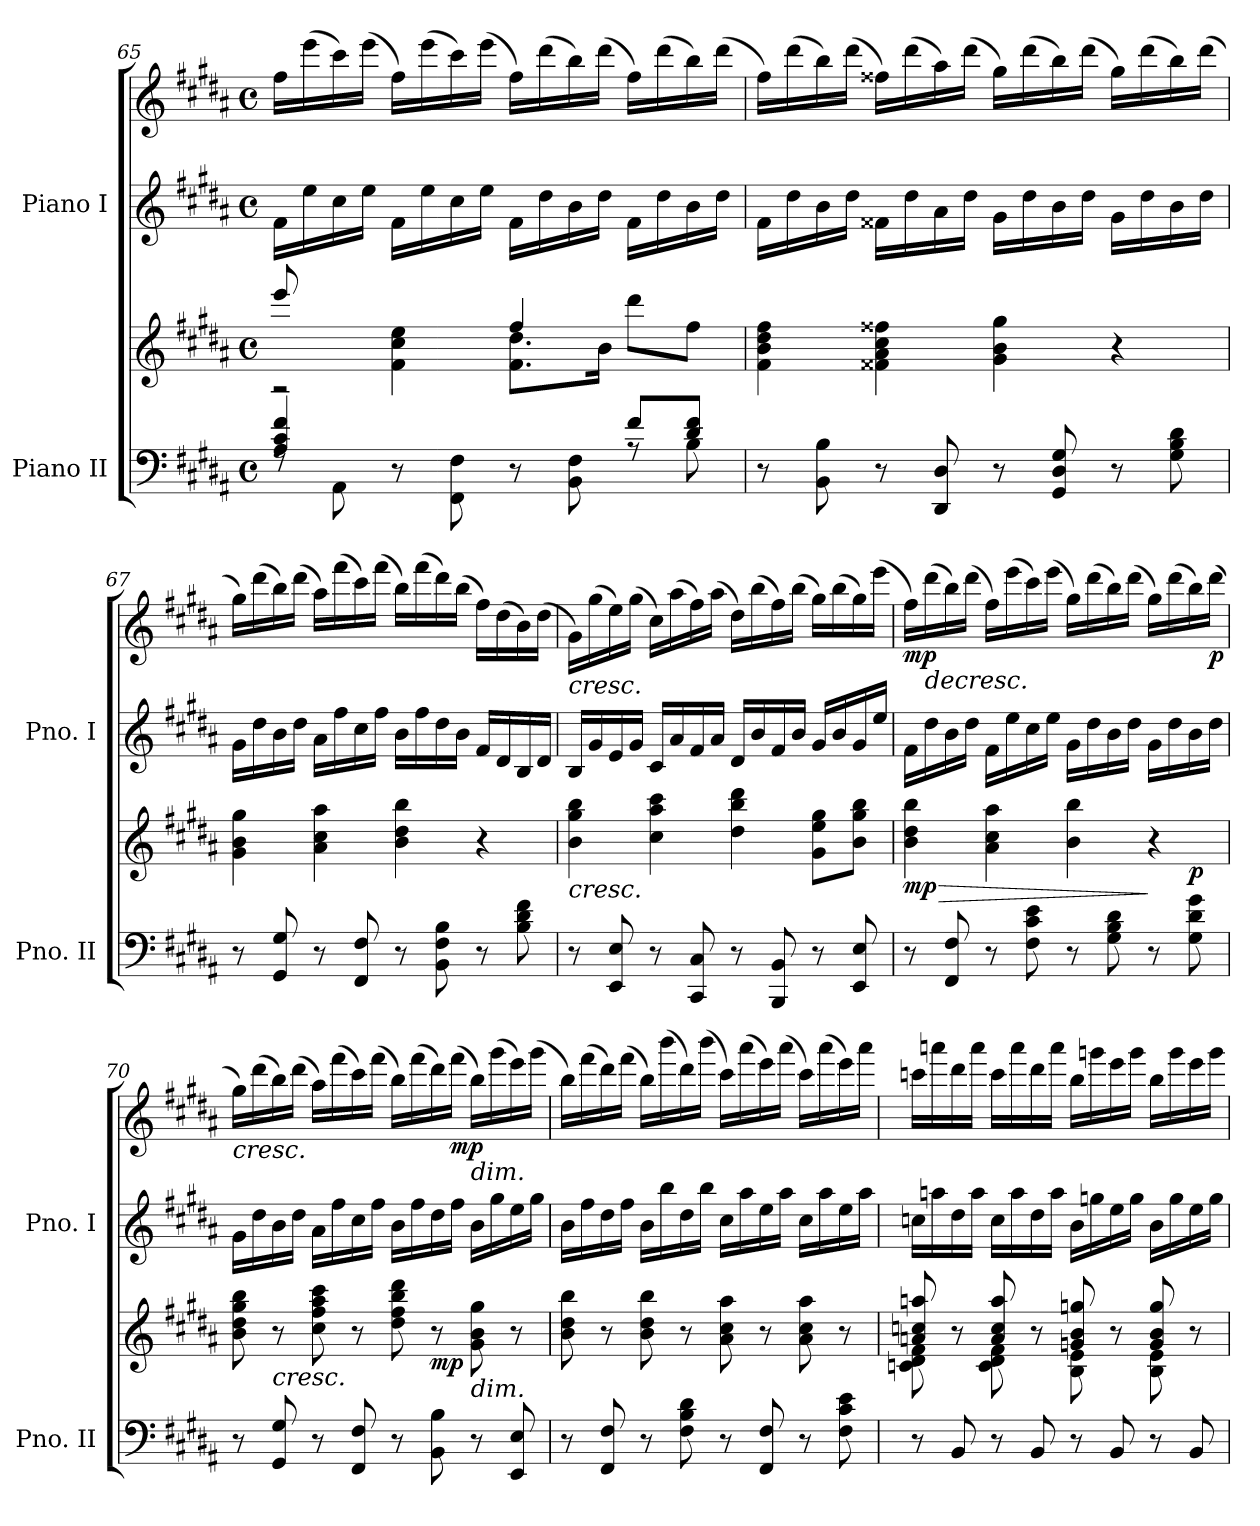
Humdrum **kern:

**kern	**kern	**dynam	**kern	**kern	**dynam
*part2	*part2	*part2	*part1	*part1	*part1
*staff4	*staff3	*staff3/4	*staff2	*staff1	*staff1/2
*I"Piano II	*	*	*I"Piano I	*	*
*I'Pno. II	*	*	*I'Pno. I	*	*
*clefF4	*clefG2	*	*clefG2	*clefG2	*
*k[f#c#g#d#a#]	*k[f#c#g#d#a#]	*	*k[f#c#g#d#a#]	*k[f#c#g#d#a#]	*
*M4/4	*M4/4	*	*M4/4	*M4/4	*
*met(c)	*met(c)	*	*met(c)	*met(c)	*
=65	=65	=65	=65	=65	=65
*^	*^	*	*	*	*
4A#/ 4c#/ 4f#/	8rF	8eee/	2r	.	16f#\LL	16ff#\LL	.
.	.	.	.	.	16ee\	(>16eee\	.
.	8AA#\	8ryy	.	.	16cc#\	16ccc#\)	.
.	.	.	.	.	16ee\JJ	(>16eee\JJ	.
8r	8ryy	4f#\ 4cc#\ 4ee\	.	.	16f#\LL	16ff#\LL)	.
.	.	.	.	.	16ee\	(>16eee\	.
8rFyy	8FF#\ 8F#\	.	.	.	16cc#\	16ccc#\)	.
.	.	.	.	.	16ee\JJ	(>16eee\JJ	.
8r	8ryy	4ff#/	8.f#\ 8.dd#\L	.	16f#\LL	16ff#\LL)	.
.	.	.	.	.	16dd#\	(>16ddd#\	.
8rFyy	8BB\ 8F#\	.	.	.	16b\	16bb\)	.
.	.	.	16b\Jk	.	16dd#\JJ	(>16ddd#\JJ	.
8f#/L	8rA	8ddd#\L	4ryy	.	16f#\LL	16ff#\LL)	.
.	.	.	.	.	16dd#\	(>16ddd#\	.
8d#/ 8f#/J	8B\	8ff#\J	.	.	16b\	16bb\)	.
.	.	.	.	.	16dd#\JJ	(>16ddd#\JJ	.
*v	*v	*	*	*	*	*	*
*	*v	*v	*	*	*	*
!!LO:LB:g=z
=66	=66	=66	=66	=66	=66
8r	4f#\ 4b\ 4dd#\ 4ff#\	.	16f#\LL	16ff#\LL)	.
.	.	.	16dd#\	(>16ddd#\	.
8BB\ 8B\	.	.	16b\	16bb\)	.
.	.	.	16dd#\JJ	(>16ddd#\JJ	.
8r	4f##X\ 4a#\ 4cc#\ 4ff##X\	.	16f##X\LL	16ff##X\LL)	.
.	.	.	16dd#\	(>16ddd#\	.
8DD#/ 8D#/	.	.	16a#\	16aa#\)	.
.	.	.	16dd#\JJ	(>16ddd#\JJ	.
8r	4g#\ 4b\ 4gg#\	.	16g#\LL	16gg#\LL)	.
.	.	.	16dd#\	(>16ddd#\	.
8GG#/ 8D#/ 8G#/	.	.	16b\	16bb\)	.
.	.	.	16dd#\JJ	(>16ddd#\JJ	.
8r	4r	.	16g#\LL	16gg#\LL)	.
.	.	.	16dd#\	(>16ddd#\	.
8G#\ 8B\ 8d#\	.	.	16b\	16bb\)	.
.	.	.	16dd#\JJ	(>16ddd#\JJ	.
=67	=67	=67	=67	=67	=67
8r	4g#\ 4b\ 4gg#\	.	16g#\LL	16gg#\LL)	.
.	.	.	16dd#\	(>16ddd#\	.
8GG#/ 8G#/	.	.	16b\	16bb\)	.
.	.	.	16dd#\JJ	(>16ddd#\JJ	.
8r	4a#\ 4cc#\ 4aa#\	.	16a#\LL	16aa#\LL)	.
.	.	.	16ff#\	(>16fff#\	.
8FF#/ 8F#/	.	.	16cc#\	16ccc#\)	.
.	.	.	16ff#\JJ	(>16fff#\JJ	.
8r	4b\ 4dd#\ 4bb\	.	16b\LL	16bb\LL)	.
.	.	.	16ff#\	(>16fff#\	.
8BB\ 8F#\ 8B\	.	.	16dd#\	16ddd#\)	.
.	.	.	16b\JJ	(>16bb\JJ	.
8r	4r	.	16f#/LL	16ff#\LL)	.
.	.	.	16d#/	(>16dd#\	.
8B\ 8d#\ 8f#\	.	.	16B/	16b\)	.
.	.	.	16d#/JJ	(>16dd#\JJ	.
=68	=68	=68	=68	=68	=68
!	!	!	!	!LO:TX:b:i:t=cresc.	!
!	!LO:TX:b:i:t=cresc.	!	!	!	!
8r	4b\ 4gg#\ 4bb\	.	16B/LL	16g#\LL)	.
.	.	.	16g#/	(>16gg#\	.
8EE/ 8E/	.	.	16e/	16ee\)	.
.	.	.	16g#/JJ	(>16gg#\JJ	.
8r	4cc#\ 4aa#\ 4ccc#\	.	16c#/LL	16cc#\LL)	.
.	.	.	16a#/	(>16aa#\	.
8CC#/ 8C#/	.	.	16f#/	16ff#\)	.
.	.	.	16a#/JJ	(>16aa#\JJ	.
8r	4dd#\ 4bb\ 4ddd#\	.	16d#/LL	16dd#\LL)	.
.	.	.	16b/	(>16bb\	.
8BBB/ 8BB/	.	.	16f#/	16ff#\)	.
.	.	.	16b/JJ	(>16bb\JJ	.
8r	8g#\ 8ee\ 8gg#\L	.	16g#/LL	16gg#\LL)	.
.	.	.	16b/	(>16bb\	.
8EE/ 8E/	8b\ 8gg#\ 8bb\J	.	16g#/	16gg#\)	.
.	.	.	16ee/JJ	(>16eee\JJ	.
!!LO:PB:g=z
=69	=69	=69	=69	=69	=69
!	!	!LO:HP:b	!	!	!
!	!	!LO:DY:n=1:b	!	!	!LO:DY:b
*	*^	*	*	*	*
8r	4b\ 4dd#\ 4bb\	2..ryy	> mp	16f#\LL	16ff#\LL)	mp
!	!	!	!	!	!	!LO:HP:b
.	.	.	.	16dd#\	(>16ddd#\	>
8FF#/ 8F#/	.	.	.	16b\	16bb\)	.
.	.	.	.	16dd#\JJ	(>16ddd#\JJ	.
8r	4a#\ 4cc#\ 4aa#\	.	.	16f#\LL	16ff#\LL)	.
.	.	.	.	16ee\	(>16eee\	.
8F#\ 8c#\ 8e\	.	.	.	16cc#\	16ccc#\)	.
.	.	.	.	16ee\JJ	(>16eee\JJ	.
8r	4b\ 4bb\	.	.	16g#\LL	16gg#\LL)	.
.	.	.	.	16dd#\	(>16ddd#\	.
8G#\ 8B\ 8d#\	.	.	.	16b\	16bb\)	.
.	.	.	.	16dd#\JJ	(>16ddd#\JJ	.
8r	4r	.	]	16g#\LL	16gg#\LL)	.
.	.	.	.	16dd#\	(>16ddd#\	.
!	!	!	!LO:DY:n=2:b	!	!	!
8G#\ 8d#\ 8g#\	.	8ryy	p	16b\	16bb\)	.
!	!	!	!	!	!	!LO:DY:b
.	.	.	.	16dd#\JJ	(>16ddd#\JJ	p
.	.	.	.	.	.	]
=70	=70	=70	=70	=70	=70	=70
!	!	!	!	!	!LO:TX:b:i:t=cresc.	!
*	*v	*v	*	*	*	*
8r	8b\ 8dd#\ 8gg#\ 8bb\	.	16g#\LL	16gg#\LL)	.
.	.	.	16dd#\	(>16ddd#\	.
!	!LO:TX:b:i:t=cresc.	!	!	!	!
8GG#/ 8G#/	8r	.	16b\	16bb\)	.
.	.	.	16dd#\JJ	(>16ddd#\JJ	.
8r	8cc#\ 8ff#\ 8aa#\ 8ccc#\	.	16a#\LL	16aa#\LL)	.
.	.	.	16ff#\	(>16fff#\	.
8FF#/ 8F#/	8r	.	16cc#\	16ccc#\)	.
.	.	.	16ff#\JJ	(>16fff#\JJ	.
8r	8dd#\ 8ff#\ 8bb\ 8ddd#\	.	16b\LL	16bb\LL)	.
.	.	.	16ff#\	(>16fff#\	.
!	!	!LO:DY:b	!	!	!
8BB\ 8B\	8r	mp	16dd#\	16ddd#\)	.
!	!	!	!	!	!LO:DY:b
.	.	.	16ff#\JJ	(>16fff#\JJ	mp
!	!	!	!	!LO:TX:b:i:t=dim.	!
!	!LO:TX:b:i:t=dim.	!	!	!	!
8r	8g#\ 8b\ 8gg#\	.	16b\LL	16bb\LL)	.
.	.	.	16gg#\	(>16ggg#\	.
8EE/ 8E/	8r	.	16ee\	16eee\)	.
.	.	.	16gg#\JJ	(>16ggg#\JJ	.
=71	=71	=71	=71	=71	=71
8r	8b\ 8dd#\ 8bb\	.	16b\LL	16bb\LL)	.
.	.	.	16ff#\	(>16fff#\	.
8FF#/ 8F#/	8r	.	16dd#\	16ddd#\)	.
.	.	.	16ff#\JJ	(>16fff#\JJ	.
8r	8b\ 8dd#\ 8bb\	.	16b\LL	16bb\LL)	.
.	.	.	16bb\	(>16bbb\	.
8F#\ 8B\ 8d#\	8r	.	16dd#\	16ddd#\)	.
.	.	.	16bb\JJ	(>16bbb\JJ	.
8r	8a#\ 8cc#\ 8aa#\	.	16cc#\LL	16ccc#\LL)	.
.	.	.	16aa#\	(>16aaa#\	.
8FF#/ 8F#/	8r	.	16ee\	16eee\)	.
.	.	.	16aa#\JJ	(>16aaa#\JJ	.
8r	8a#\ 8cc#\ 8aa#\	.	16cc#\LL	16ccc#\LL)	.
.	.	.	16aa#\	(>16aaa#\	.
8F#\ 8c#\ 8e\	8r	.	16ee\	16eee\)	.
.	.	.	16aa#\JJ	16aaa#\JJ	.
!!LO:LB:g=z
=72	=72	=72	=72	=72	=72
*	*^	*	*	*	*
8r	8an/ 8ccn/ 8aan/	8cn\ 8d#\ 8f#\	.	16ccn\LL	16cccn\LL	.
.	.	.	.	16aan\	16aaan\	.
8BB/	8r	8ryy	.	16dd#\	16ddd#\	.
.	.	.	.	16aa\JJ	16aaa\JJ	.
8r	8a/ 8cc/ 8aa/	8c\ 8d#\ 8f#\	.	16cc\LL	16ccc\LL	.
.	.	.	.	16aa\	16aaa\	.
8BB/	8r	8ryy	.	16dd#\	16ddd#\	.
.	.	.	.	16aa\JJ	16aaa\JJ	.
8r	8gn/ 8b/ 8ggn/	8B\ 8e\	.	16b\LL	16bb\LL	.
.	.	.	.	16ggn\	16gggn\	.
8BB/	8r	8ryy	.	16ee\	16eee\	.
.	.	.	.	16gg\JJ	16ggg\JJ	.
8r	8g/ 8b/ 8gg/	8B\ 8e\	.	16b\LL	16bb\LL	.
.	.	.	.	16gg\	16ggg\	.
8BB/	8r	8ryy	.	16ee\	16eee\	.
.	.	.	.	16gg\JJ	16ggg\JJ	.
*	*v	*v	*	*	*	*
=	=	=	=	=	=
*-	*-	*-	*-	*-	*-
